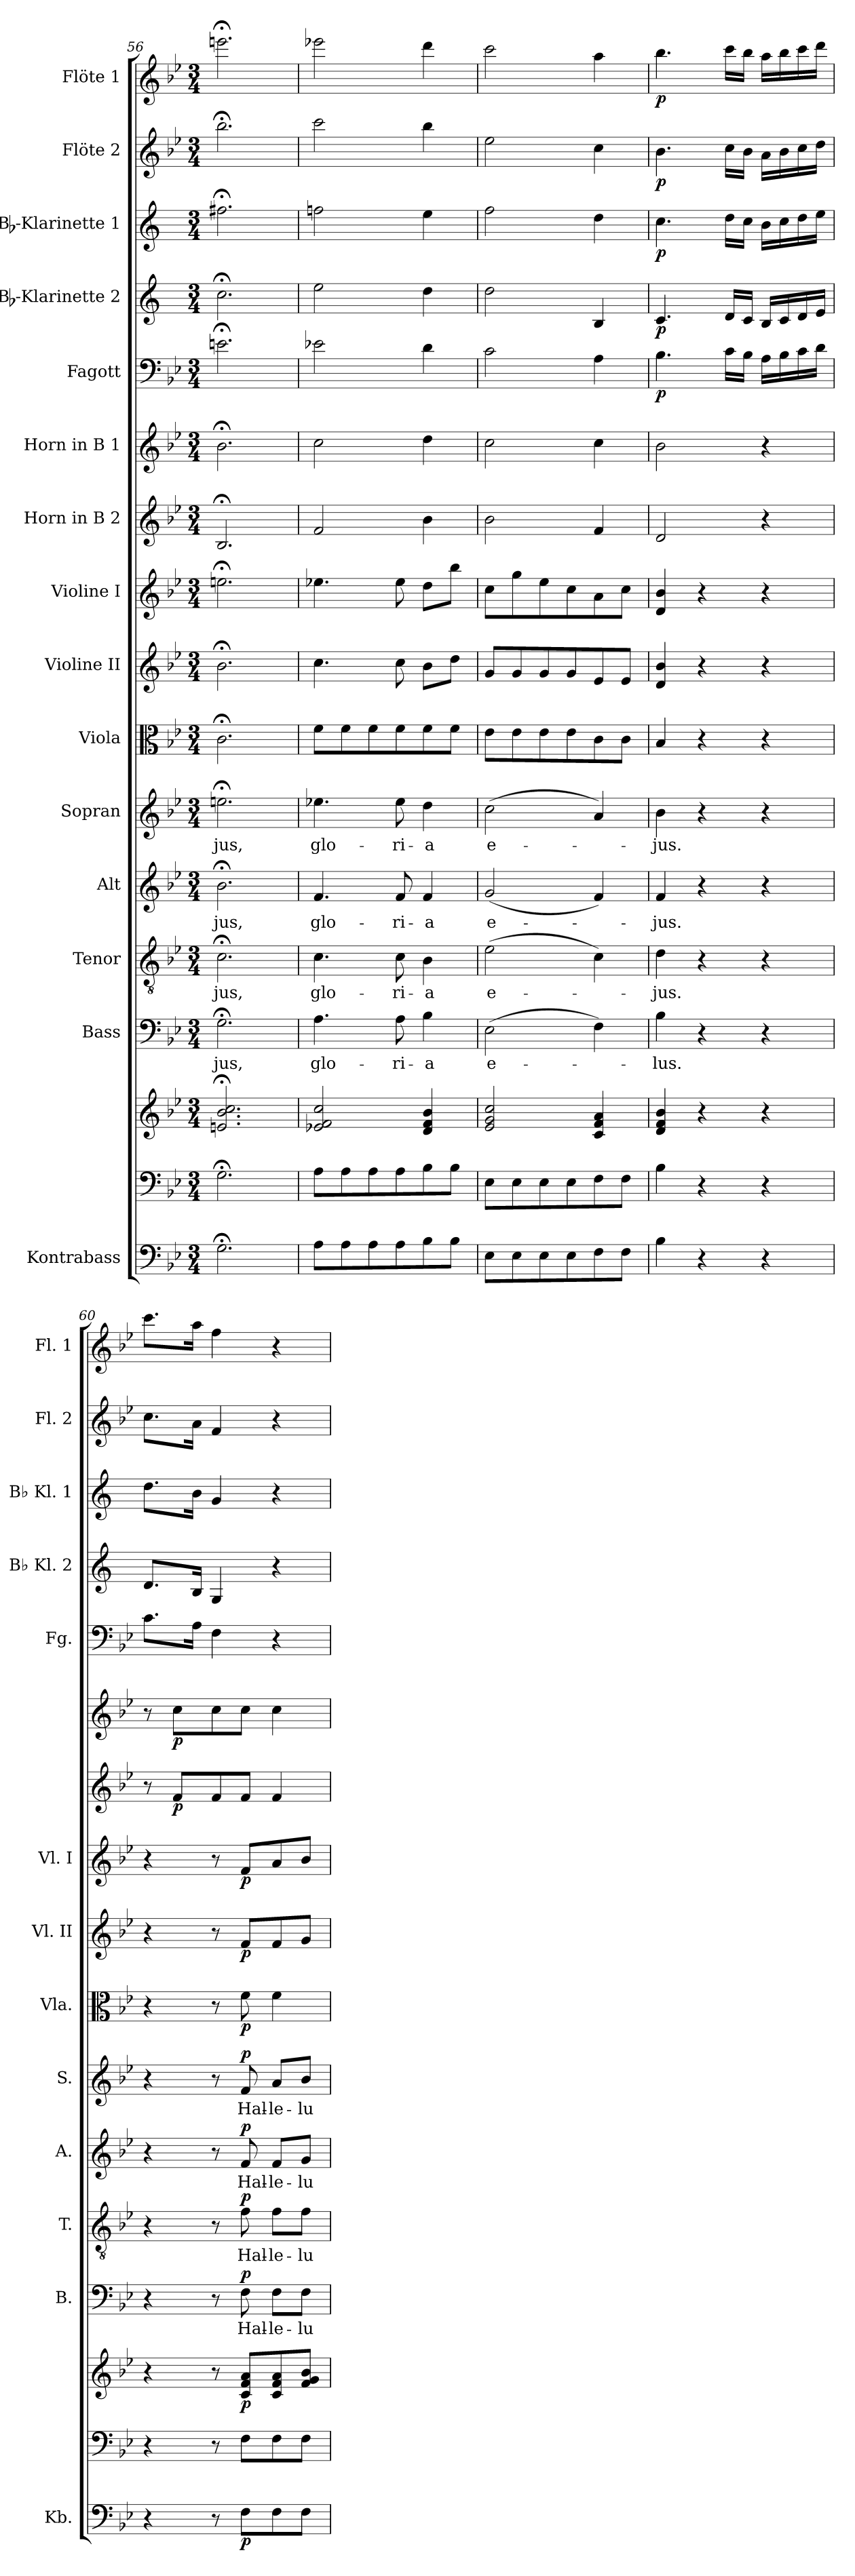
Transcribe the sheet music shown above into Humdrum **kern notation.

**kern	**dynam	**kern	**kern	**dynam	**kern	**text	**dynam	**kern	**text	**dynam	**kern	**text	**dynam	**kern	**text	**dynam	**kern	**dynam	**kern	**dynam	**kern	**dynam	**kern	**dynam	**kern	**dynam	**kern	**dynam	**kern	**dynam	**kern	**dynam	**kern	**dynam	**kern	**dynam
*part16	*part16	*part15	*part15	*part15	*part14	*part14	*part14	*part13	*part13	*part13	*part12	*part12	*part12	*part11	*part11	*part11	*part10	*part10	*part9	*part9	*part8	*part8	*part7	*part7	*part6	*part6	*part5	*part5	*part4	*part4	*part3	*part3	*part2	*part2	*part1	*part1
*staff17	*staff17	*staff16	*staff15	*staff15/16	*staff14	*staff14	*staff14	*staff13	*staff13	*staff13	*staff12	*staff12	*staff12	*staff11	*staff11	*staff11	*staff10	*staff10	*staff9	*staff9	*staff8	*staff8	*staff7	*staff7	*staff6	*staff6	*staff5	*staff5	*staff4	*staff4	*staff3	*staff3	*staff2	*staff2	*staff1	*staff1
*I"Kontrabass	*	*	*	*	*I"Bass	*	*	*I"Tenor	*	*	*I"Alt	*	*	*I"Sopran	*	*	*I"Viola	*	*I"Violine II	*	*I"Violine I	*	*I"Horn in B 2	*	*I"Horn in B 1	*	*I"Fagott	*	*I"Bb-Klarinette 2	*	*I"Bb-Klarinette 1	*	*I"Flöte 2	*	*I"Flöte 1	*
*I'Kb.	*	*	*	*	*I'B.	*	*	*I'T.	*	*	*I'A.	*	*	*I'S.	*	*	*I'Vla.	*	*I'Vl. II	*	*I'Vl. I	*	*	*	*	*	*I'Fg.	*	*I'Bb Kl. 2	*	*I'Bb Kl. 1	*	*I'Fl. 2	*	*I'Fl. 1	*
*clefF4	*	*clefF4	*clefG2	*	*clefF4	*	*	*clefGv2	*	*	*clefG2	*	*	*clefG2	*	*	*clefC3	*	*clefG2	*	*clefG2	*	*clefG2	*	*clefG2	*	*clefF4	*	*clefG2	*	*clefG2	*	*clefG2	*	*clefG2	*
*ITrd7c12	*	*	*	*	*	*	*	*	*	*	*	*	*	*	*	*	*	*	*	*	*	*	*ITrd8c14	*	*ITrd8c14	*	*	*	*ITrd1c2	*	*ITrd1c2	*	*	*	*	*
*k[b-e-]	*	*k[b-e-]	*k[b-e-]	*	*k[b-e-]	*	*	*k[b-e-]	*	*	*k[b-e-]	*	*	*k[b-e-]	*	*	*k[b-e-]	*	*k[b-e-]	*	*k[b-e-]	*	*k[b-e-]	*	*k[b-e-]	*	*k[b-e-]	*	*k[b-e-]	*	*k[b-e-]	*	*k[b-e-]	*	*k[b-e-]	*
*B-:	*	*B-:	*B-:	*	*B-:	*	*	*B-:	*	*	*B-:	*	*	*B-:	*	*	*B-:	*	*B-:	*	*B-:	*	*B-:	*	*B-:	*	*B-:	*	*B-:	*	*B-:	*	*B-:	*	*B-:	*
*M3/4	*	*M3/4	*M3/4	*	*M3/4	*	*	*M3/4	*	*	*M3/4	*	*	*M3/4	*	*	*M3/4	*	*M3/4	*	*M3/4	*	*M3/4	*	*M3/4	*	*M3/4	*	*M3/4	*	*M3/4	*	*M3/4	*	*M3/4	*
=56	=56	=56	=56	=56	=56	=56	=56	=56	=56	=56	=56	=56	=56	=56	=56	=56	=56	=56	=56	=56	=56	=56	=56	=56	=56	=56	=56	=56	=56	=56	=56	=56	=56	=56	=56	=56
!	!	!	!	!	!	!LO:LY:b	!	!	!LO:LY:b	!	!	!LO:LY:b	!	!	!LO:LY:b	!	!	!	!	!	!	!	!	!	!	!	!	!	!	!	!	!	!	!	!	!
2.GG;<\	.	2.G;<\	2.en/;< 2.b-/;< 2.cc/;<	.	2.G;<\	-jus,	.	2.c;<\	-jus,	.	2.b-;<\	-jus,	.	2.een;<\	-jus,	.	2.c;<\	.	2.b-;<\	.	2.een;<\	.	2.BB-;</	.	2.B-;<\	.	2.en;<\	.	2.b-;<\	.	2.een;<\	.	2.bb-;<\	.	2.eeen;<\	.
=57	=57	=57	=57	=57	=57	=57	=57	=57	=57	=57	=57	=57	=57	=57	=57	=57	=57	=57	=57	=57	=57	=57	=57	=57	=57	=57	=57	=57	=57	=57	=57	=57	=57	=57	=57	=57
!	!	!	!	!	!	!LO:LY:b	!	!	!LO:LY:b	!	!	!LO:LY:b	!	!	!LO:LY:b	!	!	!	!	!	!	!	!	!	!	!	!	!	!	!	!	!	!	!	!	!
8AA\L	.	8A\L	2e-X/ 2f/ 2cc/	.	4.A\	glo-	.	4.c\	glo-	.	4.f/	glo-	.	4.ee-X\	glo-	.	8f\L	.	4.cc\	.	4.ee-X\	.	2F/	.	2c\	.	2e-X\	.	2dd\	.	2ee-X\	.	2ccc\	.	2eee-X\	.
8AA\	.	8A\	.	.	.	.	.	.	.	.	.	.	.	.	.	.	8f\	.	.	.	.	.	.	.	.	.	.	.	.	.	.	.	.	.	.	.
8AA\	.	8A\	.	.	.	.	.	.	.	.	.	.	.	.	.	.	8f\	.	.	.	.	.	.	.	.	.	.	.	.	.	.	.	.	.	.	.
!	!	!	!	!	!	!LO:LY:b	!	!	!LO:LY:b	!	!	!LO:LY:b	!	!	!LO:LY:b	!	!	!	!	!	!	!	!	!	!	!	!	!	!	!	!	!	!	!	!	!
8AA\	.	8A\	.	.	8A\	-ri-	.	8c\	-ri-	.	8f/	-ri-	.	8ee-\	-ri-	.	8f\	.	8cc\	.	8ee-\	.	.	.	.	.	.	.	.	.	.	.	.	.	.	.
!	!	!	!	!	!	!LO:LY:b	!	!	!LO:LY:b	!	!	!LO:LY:b	!	!	!LO:LY:b	!	!	!	!	!	!	!	!	!	!	!	!	!	!	!	!	!	!	!	!	!
8BB-\	.	8B-\	4d/ 4f/ 4b-/	.	4B-\	-a	.	4B-\	-a	.	4f/	-a	.	4dd\	-a	.	8f\	.	8b-\L	.	8dd\L	.	4B-\	.	4d\	.	4d\	.	4cc\	.	4dd\	.	4bb-\	.	4ddd\	.
8BB-\J	.	8B-\J	.	.	.	.	.	.	.	.	.	.	.	.	.	.	8f\J	.	8dd\J	.	8bb-\J	.	.	.	.	.	.	.	.	.	.	.	.	.	.	.
=58	=58	=58	=58	=58	=58	=58	=58	=58	=58	=58	=58	=58	=58	=58	=58	=58	=58	=58	=58	=58	=58	=58	=58	=58	=58	=58	=58	=58	=58	=58	=58	=58	=58	=58	=58	=58
!	!	!	!	!	!	!LO:LY:b	!	!	!LO:LY:b	!	!	!LO:LY:b	!	!	!LO:LY:b	!	!	!	!	!	!	!	!	!	!	!	!	!	!	!	!	!	!	!	!	!
8EE-\L	.	8E-\L	2e-/ 2g/ 2cc/	.	(>2E-\	e-	.	(>2e-\	e-	.	(<2g/	e-	.	(>2cc\	e-	.	8e-\L	.	8g/L	.	8cc\L	.	2B-\	.	2c\	.	2c\	.	2cc\	.	2ee-\	.	2ee-\	.	2ccc\	.
8EE-\	.	8E-\	.	.	.	.	.	.	.	.	.	.	.	.	.	.	8e-\	.	8g/	.	8gg\	.	.	.	.	.	.	.	.	.	.	.	.	.	.	.
8EE-\	.	8E-\	.	.	.	.	.	.	.	.	.	.	.	.	.	.	8e-\	.	8g/	.	8ee-\	.	.	.	.	.	.	.	.	.	.	.	.	.	.	.
8EE-\	.	8E-\	.	.	.	.	.	.	.	.	.	.	.	.	.	.	8e-\	.	8g/	.	8cc\	.	.	.	.	.	.	.	.	.	.	.	.	.	.	.
8FF\	.	8F\	4c/ 4f/ 4a/	.	4F\)	.	.	4c\)	.	.	4f/)	.	.	4a/)	.	.	8c\	.	8e-/	.	8a\	.	4F/	.	4c\	.	4A\	.	4A/	.	4cc\	.	4cc\	.	4aa\	.
8FF\J	.	8F\J	.	.	.	.	.	.	.	.	.	.	.	.	.	.	8c\J	.	8e-/J	.	8cc\J	.	.	.	.	.	.	.	.	.	.	.	.	.	.	.
=59	=59	=59	=59	=59	=59	=59	=59	=59	=59	=59	=59	=59	=59	=59	=59	=59	=59	=59	=59	=59	=59	=59	=59	=59	=59	=59	=59	=59	=59	=59	=59	=59	=59	=59	=59	=59
!	!	!	!	!	!	!LO:LY:b	!	!	!LO:LY:b	!	!	!LO:LY:b	!	!	!LO:LY:b	!	!	!	!	!	!	!	!	!	!	!	!	!LO:DY:b	!	!LO:DY:b	!	!LO:DY:b	!	!LO:DY:b	!	!LO:DY:b
4BB-\	.	4B-\	4d/ 4f/ 4b-/	.	4B-\	-lus.	.	4d\	-jus.	.	4f/	-jus.	.	4b-\	-jus.	.	4B-/	.	4d/ 4b-/	.	4d/ 4b-/	.	2D/	.	2B-\	.	4.B-\	p	4.B-/	p	4.b-\	p	4.b-\	p	4.bb-\	p
4r	.	4r	4r	.	4r	.	.	4r	.	.	4r	.	.	4r	.	.	4r	.	4r	.	4r	.	.	.	.	.	.	.	.	.	.	.	.	.	.	.
.	.	.	.	.	.	.	.	.	.	.	.	.	.	.	.	.	.	.	.	.	.	.	.	.	.	.	16c\LL	.	16c/LL	.	16cc\LL	.	16cc\LL	.	16ccc\LL	.
.	.	.	.	.	.	.	.	.	.	.	.	.	.	.	.	.	.	.	.	.	.	.	.	.	.	.	16B-\JJ	.	16B-/JJ	.	16b-\JJ	.	16b-\JJ	.	16bb-\JJ	.
4r	.	4r	4r	.	4r	.	.	4r	.	.	4r	.	.	4r	.	.	4r	.	4r	.	4r	.	4r	.	4r	.	16A\LL	.	16A/LL	.	16a\LL	.	16a\LL	.	16aa\LL	.
.	.	.	.	.	.	.	.	.	.	.	.	.	.	.	.	.	.	.	.	.	.	.	.	.	.	.	16B-\	.	16B-/	.	16b-\	.	16b-\	.	16bb-\	.
.	.	.	.	.	.	.	.	.	.	.	.	.	.	.	.	.	.	.	.	.	.	.	.	.	.	.	16c\	.	16c/	.	16cc\	.	16cc\	.	16ccc\	.
.	.	.	.	.	.	.	.	.	.	.	.	.	.	.	.	.	.	.	.	.	.	.	.	.	.	.	16d\JJ	.	16d/JJ	.	16dd\JJ	.	16dd\JJ	.	16ddd\JJ	.
=60	=60	=60	=60	=60	=60	=60	=60	=60	=60	=60	=60	=60	=60	=60	=60	=60	=60	=60	=60	=60	=60	=60	=60	=60	=60	=60	=60	=60	=60	=60	=60	=60	=60	=60	=60	=60
4r	.	4r	4r	.	4r	.	.	4r	.	.	4r	.	.	4r	.	.	4r	.	4r	.	4r	.	8r	.	8r	.	8.c\L	.	8.c/L	.	8.cc\L	.	8.cc\L	.	8.ccc\L	.
!	!	!	!	!	!	!	!	!	!	!	!	!	!	!	!	!	!	!	!	!	!	!	!	!LO:DY:b	!	!LO:DY:b	!	!	!	!	!	!	!	!	!	!
.	.	.	.	.	.	.	.	.	.	.	.	.	.	.	.	.	.	.	.	.	.	.	8F/L	p	8c\L	p	.	.	.	.	.	.	.	.	.	.
.	.	.	.	.	.	.	.	.	.	.	.	.	.	.	.	.	.	.	.	.	.	.	.	.	.	.	16A\Jk	.	16A/Jk	.	16a\Jk	.	16a\Jk	.	16aa\Jk	.
8r	.	8r	8r	.	8r	.	.	8r	.	.	8r	.	.	8r	.	.	8r	.	8r	.	8r	.	8F/	.	8c\	.	4F\	.	4F/	.	4f/	.	4f/	.	4ff\	.
!	!LO:DY:b	!	!	!LO:DY:b	!	!LO:LY:b	!LO:DY:a	!	!LO:LY:b	!LO:DY:a	!	!LO:LY:b	!LO:DY:a	!	!LO:LY:b	!LO:DY:a	!	!LO:DY:b	!	!LO:DY:b	!	!LO:DY:b	!	!	!	!	!	!	!	!	!	!	!	!	!	!
8FF\L	p	8F\L	8c/ 8f/ 8a/L	p	8F\	Hal-	p	8f\	Hal-	p	8f/	Hal-	p	8f/	Hal-	p	8f\	p	8f/L	p	8f/L	p	8F/J	.	8c\J	.	.	.	.	.	.	.	.	.	.	.
!	!	!	!	!	!	!LO:LY:b	!	!	!LO:LY:b	!	!	!LO:LY:b	!	!	!LO:LY:b	!	!	!	!	!	!	!	!	!	!	!	!	!	!	!	!	!	!	!	!	!
8FF\	.	8F\	8c/ 8f/ 8a/	.	8F\L	-le-	.	8f\L	-le-	.	8f/L	-le-	.	8a/L	-le-	.	4f\	.	8f/	.	8a/	.	4F/	.	4c\	.	4r	.	4r	.	4r	.	4r	.	4r	.
!	!	!	!	!	!	!LO:LY:b	!	!	!LO:LY:b	!	!	!LO:LY:b	!	!	!LO:LY:b	!	!	!	!	!	!	!	!	!	!	!	!	!	!	!	!	!	!	!	!	!
8FF\J	.	8F\J	8f/ 8g/ 8b-/J	.	8F\J	-lu-	.	8f\J	-lu-	.	8g/J	-lu-	.	8b-/J	-lu-	.	.	.	8g/J	.	8b-/J	.	.	.	.	.	.	.	.	.	.	.	.	.	.	.
=	=	=	=	=	=	=	=	=	=	=	=	=	=	=	=	=	=	=	=	=	=	=	=	=	=	=	=	=	=	=	=	=	=	=	=	=
*-	*-	*-	*-	*-	*-	*-	*-	*-	*-	*-	*-	*-	*-	*-	*-	*-	*-	*-	*-	*-	*-	*-	*-	*-	*-	*-	*-	*-	*-	*-	*-	*-	*-	*-	*-	*-
